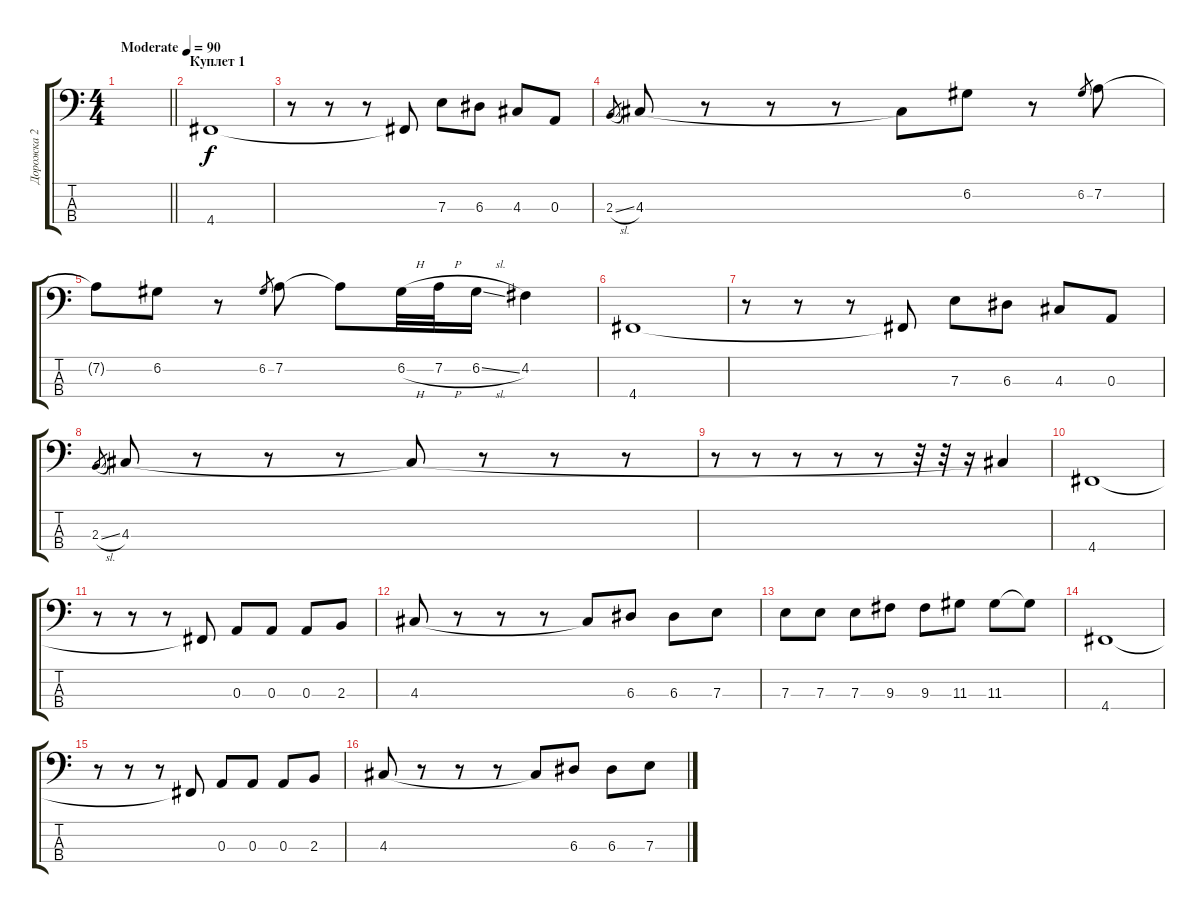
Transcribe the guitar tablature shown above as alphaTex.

\track ("Дорожка 2" "Дорожка 2") {instrument electricbassfinger}
\staff {score tabs}
\tuning (G2 D2 A1 D1) {hide}
\ts (4 4)
\tempo (90 "Moderate")
\clef f4
\barLineRight lightlight
\ks c
|
\section ("" "Куплет 1")
4.4.1 |
r.8 r.8 r.8 4.4{t}.8 7.3.8 6.3.8 4.3.8 0.3.8 |
2.3{sl}.8{gr} 4.3.8 r.8 r.8 r.8 4.3{t}.8 6.2.8 r.8 6.2.8{gr} 7.2.8 |
7.2{t}.8 6.2.8 r.8 6.2.8{gr} 7.2.8 7.2{t}.8 6.2{h}.32 7.2{h}.32 6.2{sl}.16 4.2.4 |
4.4.1 |
r.8 r.8 r.8 4.4{t}.8 7.3.8 6.3.8 4.3.8 0.3.8 |
2.3{sl}.8{gr} 4.3.8 r.8 r.8 r.8 4.3{t}.8 r.8 r.8 r.8 |
r.8 r.8 r.8 r.8 r.8 r.32 r.32 r.16 4.3{t}.4 |
4.4.1 |
r.8 r.8 r.8 4.4{t}.8 0.3.8 0.3.8 0.3.8 2.3.8 |
4.3.8 r.8 r.8 r.8 4.3{t}.8 6.3.8 6.3.8 7.3.8 |
7.3.8 7.3.8 7.3.8 9.3.8 9.3.8 11.3.8 11.3.8 11.3{t}.8 |
4.4.1 |
r.8 r.8 r.8 4.4{t}.8 0.3.8 0.3.8 0.3.8 2.3.8 |
4.3.8 r.8 r.8 r.8 4.3{t}.8 6.3.8 6.3.8 7.3.8
